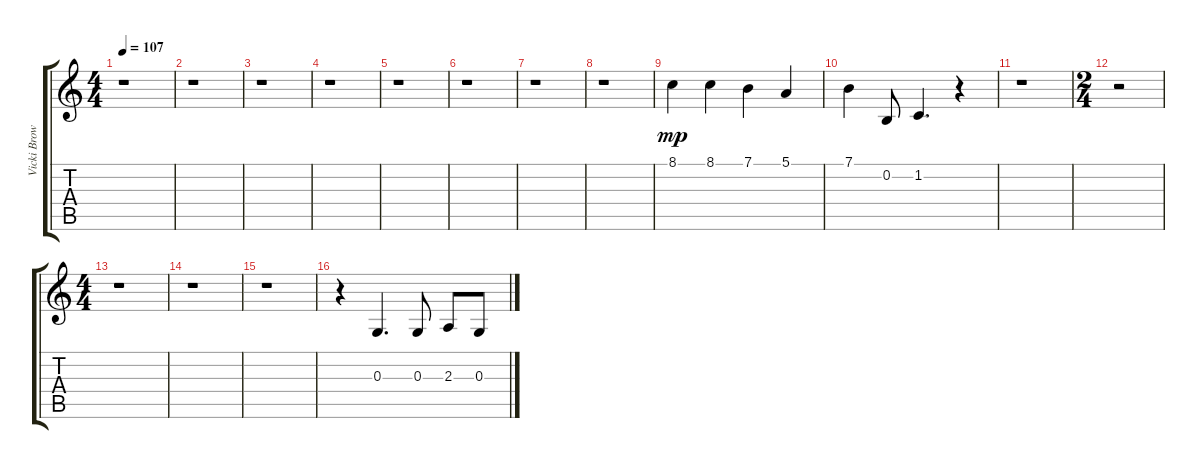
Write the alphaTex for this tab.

\track ("Vicki Brown" "Vicki Brow") {instrument clarinet}
\staff {score tabs}
\tuning (E4 B3 G3 D3 A2 E2) {hide}
\ts (4 4)
\tempo 107
\clef g2
\ks c
r.1{dy mp} |
r.1 |
r.1 |
r.1 |
r.1 |
r.1 |
r.1 |
r.1 |
8.1.4 8.1.4 7.1.4 5.1.4 |
7.1.4 0.2.8 1.2.4{d} r.4 |
r.1 |
\ts (2 4)
r.2 |
\ts (4 4)
r.1 |
r.1 |
r.1 |
r.4 0.3.4{d} 0.3.8 2.3.8 0.3.8
